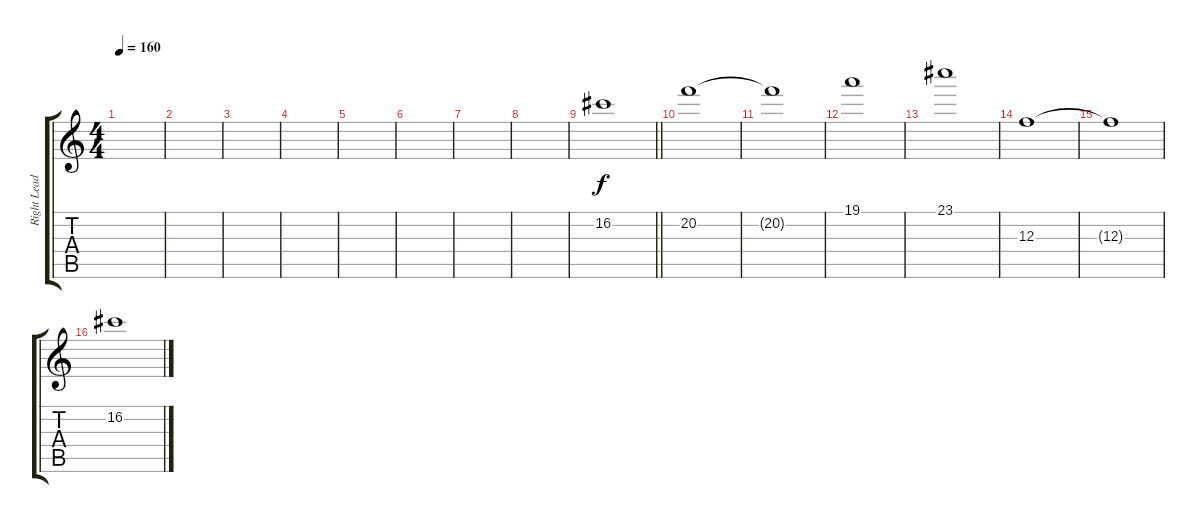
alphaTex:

\track ("Right Lead" "Right Lead") {instrument distortionguitar}
\staff {score tabs}
\tuning (D4 A3 F3 C3 G2 C2) {hide}
\ts (4 4)
\section ("" "")
\tempo 160
\clef g2
\ks c
|
|
|
|
|
|
|
|
\barLineRight lightlight
16.2.1{volume 16} |
\section ("" "")
20.2.1 |
20.2{t}.1 |
19.1.1 |
23.1.1 |
12.3.1 |
12.3{t}.1 |
16.2.1
